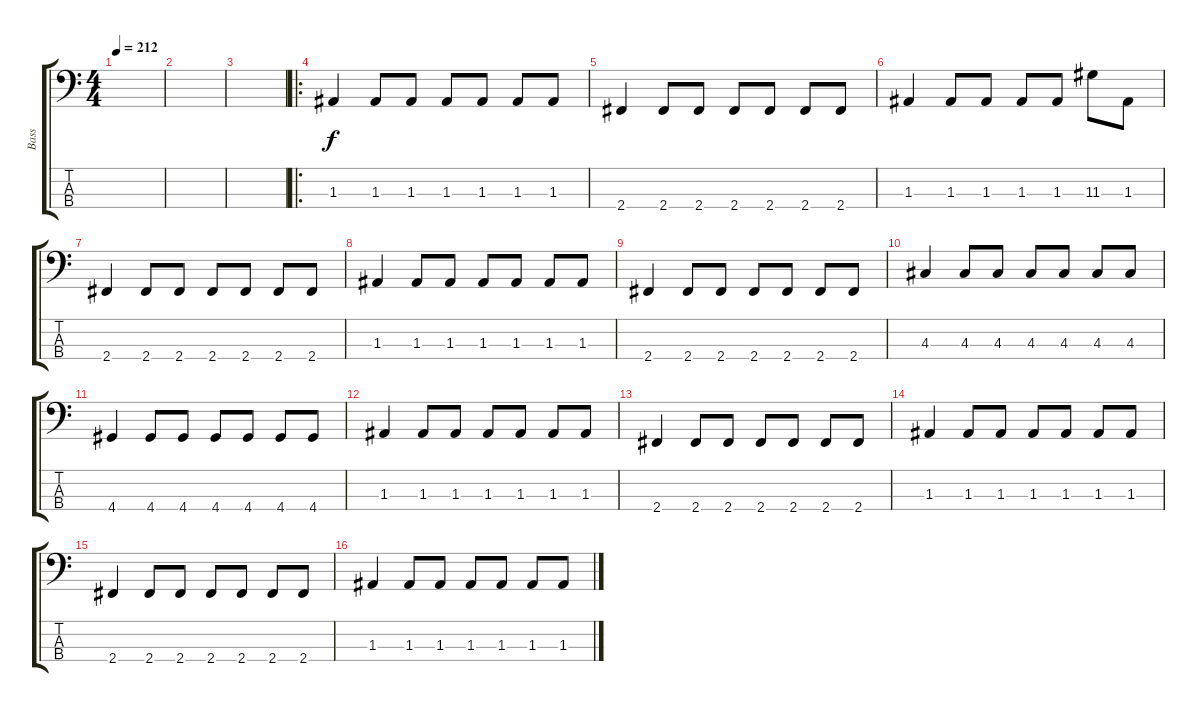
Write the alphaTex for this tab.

\track ("Bass" "Bass") {instrument electricbasspick}
\staff {score tabs}
\tuning (G2 D2 A1 E1) {hide}
\ts (4 4)
\tempo 212
\clef f4
\ks c
|
|
|
\ro
1.3.4 1.3.8 1.3.8 1.3.8 1.3.8 1.3.8 1.3.8 |
2.4.4 2.4.8 2.4.8 2.4.8 2.4.8 2.4.8 2.4.8 |
1.3.4 1.3.8 1.3.8 1.3.8 1.3.8 11.3.8 1.3.8 |
2.4.4 2.4.8 2.4.8 2.4.8 2.4.8 2.4.8 2.4.8 |
1.3.4 1.3.8 1.3.8 1.3.8 1.3.8 1.3.8 1.3.8 |
2.4.4 2.4.8 2.4.8 2.4.8 2.4.8 2.4.8 2.4.8 |
4.3.4 4.3.8 4.3.8 4.3.8 4.3.8 4.3.8 4.3.8 |
4.4.4 4.4.8 4.4.8 4.4.8 4.4.8 4.4.8 4.4.8 |
1.3.4 1.3.8 1.3.8 1.3.8 1.3.8 1.3.8 1.3.8 |
2.4.4 2.4.8 2.4.8 2.4.8 2.4.8 2.4.8 2.4.8 |
1.3.4 1.3.8 1.3.8 1.3.8 1.3.8 1.3.8 1.3.8 |
2.4.4 2.4.8 2.4.8 2.4.8 2.4.8 2.4.8 2.4.8 |
1.3.4 1.3.8 1.3.8 1.3.8 1.3.8 1.3.8 1.3.8
